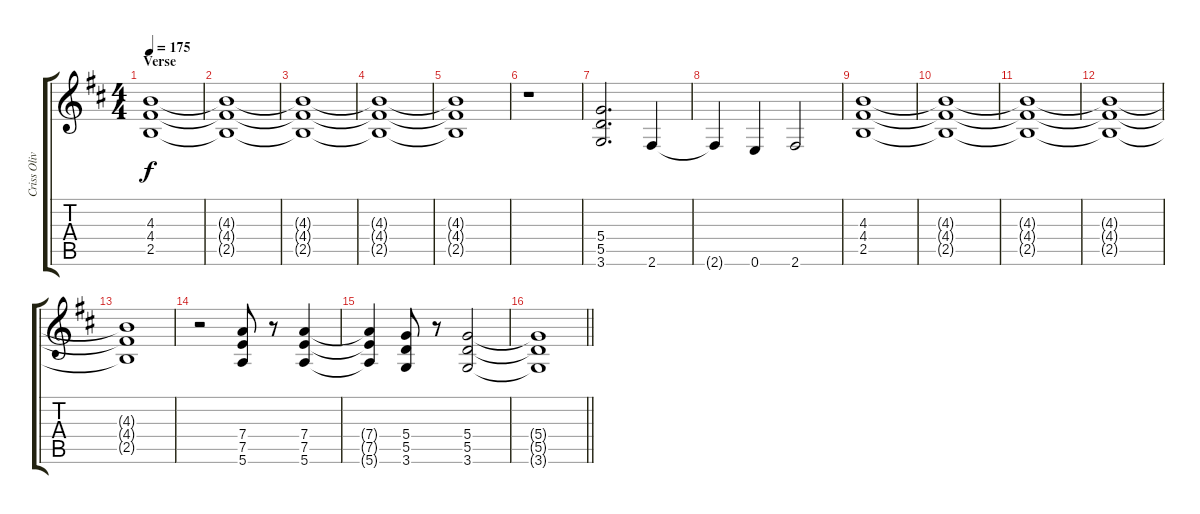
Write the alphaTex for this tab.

\track ("Criss Oliva (rhythm)" "Criss Oliv") {instrument distortionguitar}
\staff {score tabs}
\tuning (E4 B3 G3 D3 A2 E2) {hide}
\ts (4 4)
\section ("" "Verse")
\tempo 175
\clef g2
\ks bminor
(4.3 4.4 2.5).1{dy f volume 0} |
(4.3{t} 4.4{t} 2.5{t}).1 |
(4.3{t} 4.4{t} 2.5{t}).1 |
(4.3{t} 4.4{t} 2.5{t}).1 |
(4.3{t} 4.4{t} 2.5{t}).1 |
r.1 |
(5.4 5.5 3.6).2{d volume 16} 2.6.4 |
2.6{t}.4 0.6.4 2.6.2 |
(4.3 4.4 2.5).1{volume 0} |
(4.3{t} 4.4{t} 2.5{t}).1 |
(4.3{t} 4.4{t} 2.5{t}).1 |
(4.3{t} 4.4{t} 2.5{t}).1 |
(4.3{t} 4.4{t} 2.5{t}).1 |
r.2 (7.4 7.5 5.6).8{volume 16} r.8 (7.4 7.5 5.6).4 |
(7.4{t} 7.5{t} 5.6{t}).4 (5.4 5.5 3.6).8 r.8 (5.4 5.5 3.6).2 |
\barLineRight lightlight
(5.4{t} 5.5{t} 3.6{t}).1
